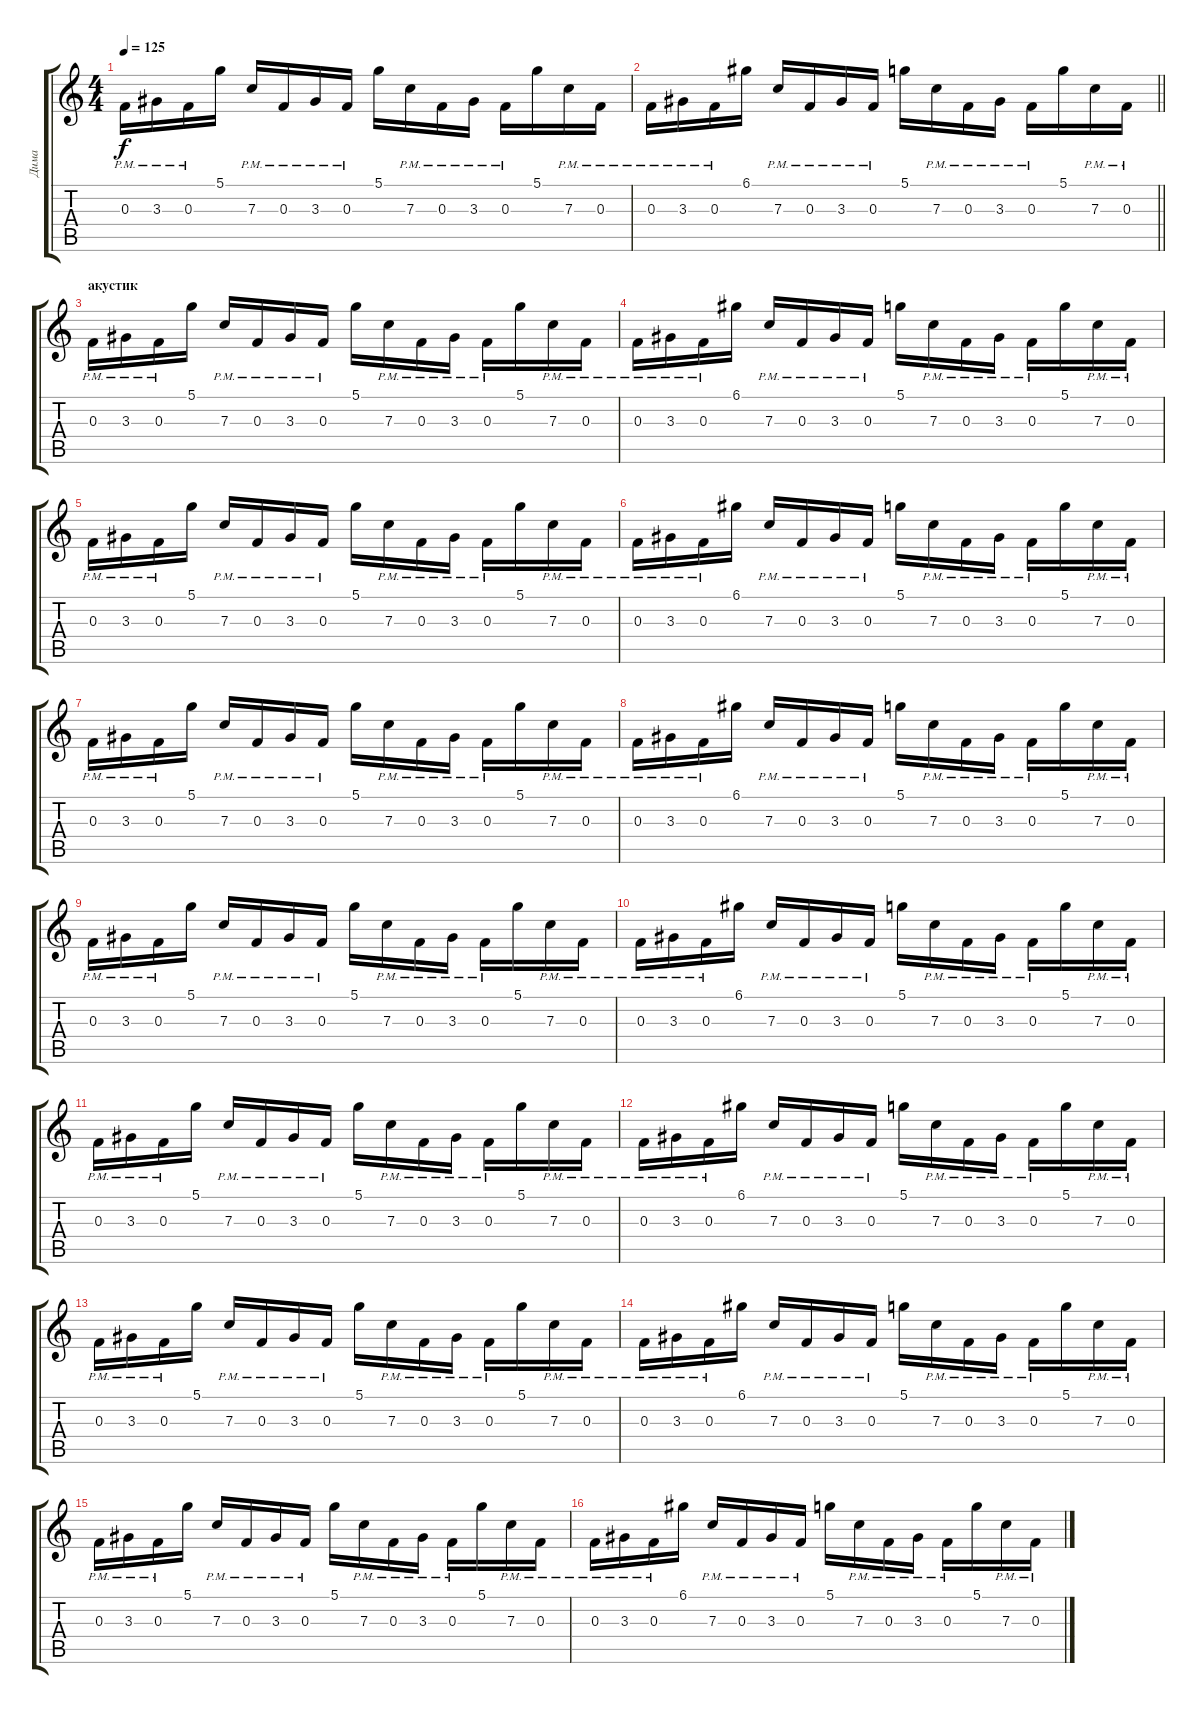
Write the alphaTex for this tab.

\track ("Дима" "Дима") {instrument distortionguitar}
\staff {score tabs}
\tuning (D4 A3 F3 C3 G2 C2) {hide}
\ts (4 4)
\tempo 125
\clef g2
\ks c
0.3{pm}.16{dy f} 3.3{pm}.16 0.3{pm}.16 5.1.16 7.3{pm}.16 0.3{pm}.16 3.3{pm}.16 0.3{pm}.16 5.1.16 7.3{pm}.16 0.3{pm}.16 3.3{pm}.16 0.3{pm}.16 5.1.16 7.3{pm}.16 0.3{pm}.16 |
\barLineRight lightlight
0.3{pm}.16 3.3{pm}.16 0.3{pm}.16 6.1.16 7.3{pm}.16 0.3{pm}.16 3.3{pm}.16 0.3{pm}.16 5.1.16 7.3{pm}.16 0.3{pm}.16 3.3{pm}.16 0.3{pm}.16 5.1.16 7.3{pm}.16 0.3{pm}.16 |
\section ("" "акустик")
0.3{pm}.16{instrument electricguitarmuted} 3.3{pm}.16 0.3{pm}.16 5.1.16 7.3{pm}.16 0.3{pm}.16 3.3{pm}.16 0.3{pm}.16 5.1.16 7.3{pm}.16 0.3{pm}.16 3.3{pm}.16 0.3{pm}.16 5.1.16 7.3{pm}.16 0.3{pm}.16 |
0.3{pm}.16 3.3{pm}.16 0.3{pm}.16 6.1.16 7.3{pm}.16 0.3{pm}.16 3.3{pm}.16 0.3{pm}.16 5.1.16 7.3{pm}.16 0.3{pm}.16 3.3{pm}.16 0.3{pm}.16 5.1.16 7.3{pm}.16 0.3{pm}.16 |
0.3{pm}.16 3.3{pm}.16 0.3{pm}.16 5.1.16 7.3{pm}.16 0.3{pm}.16 3.3{pm}.16 0.3{pm}.16 5.1.16 7.3{pm}.16 0.3{pm}.16 3.3{pm}.16 0.3{pm}.16 5.1.16 7.3{pm}.16 0.3{pm}.16 |
0.3{pm}.16 3.3{pm}.16 0.3{pm}.16 6.1.16 7.3{pm}.16 0.3{pm}.16 3.3{pm}.16 0.3{pm}.16 5.1.16 7.3{pm}.16 0.3{pm}.16 3.3{pm}.16 0.3{pm}.16 5.1.16 7.3{pm}.16 0.3{pm}.16 |
0.3{pm}.16 3.3{pm}.16 0.3{pm}.16 5.1.16 7.3{pm}.16 0.3{pm}.16 3.3{pm}.16 0.3{pm}.16 5.1.16 7.3{pm}.16 0.3{pm}.16 3.3{pm}.16 0.3{pm}.16 5.1.16 7.3{pm}.16 0.3{pm}.16 |
0.3{pm}.16 3.3{pm}.16 0.3{pm}.16 6.1.16 7.3{pm}.16 0.3{pm}.16 3.3{pm}.16 0.3{pm}.16 5.1.16 7.3{pm}.16 0.3{pm}.16 3.3{pm}.16 0.3{pm}.16 5.1.16 7.3{pm}.16 0.3{pm}.16 |
0.3{pm}.16 3.3{pm}.16 0.3{pm}.16 5.1.16 7.3{pm}.16 0.3{pm}.16 3.3{pm}.16 0.3{pm}.16 5.1.16 7.3{pm}.16 0.3{pm}.16 3.3{pm}.16 0.3{pm}.16 5.1.16 7.3{pm}.16 0.3{pm}.16 |
0.3{pm}.16 3.3{pm}.16 0.3{pm}.16 6.1.16 7.3{pm}.16 0.3{pm}.16 3.3{pm}.16 0.3{pm}.16 5.1.16 7.3{pm}.16 0.3{pm}.16 3.3{pm}.16 0.3{pm}.16 5.1.16 7.3{pm}.16 0.3{pm}.16 |
0.3{pm}.16{balance 16} 3.3{pm}.16 0.3{pm}.16 5.1.16 7.3{pm}.16 0.3{pm}.16 3.3{pm}.16 0.3{pm}.16 5.1.16 7.3{pm}.16 0.3{pm}.16 3.3{pm}.16 0.3{pm}.16 5.1.16 7.3{pm}.16 0.3{pm}.16 |
0.3{pm}.16 3.3{pm}.16 0.3{pm}.16 6.1.16 7.3{pm}.16 0.3{pm}.16 3.3{pm}.16 0.3{pm}.16 5.1.16 7.3{pm}.16 0.3{pm}.16 3.3{pm}.16 0.3{pm}.16 5.1.16 7.3{pm}.16 0.3{pm}.16 |
0.3{pm}.16 3.3{pm}.16 0.3{pm}.16 5.1.16 7.3{pm}.16 0.3{pm}.16 3.3{pm}.16 0.3{pm}.16 5.1.16 7.3{pm}.16 0.3{pm}.16 3.3{pm}.16 0.3{pm}.16 5.1.16 7.3{pm}.16 0.3{pm}.16 |
0.3{pm}.16 3.3{pm}.16 0.3{pm}.16 6.1.16 7.3{pm}.16 0.3{pm}.16 3.3{pm}.16 0.3{pm}.16 5.1.16 7.3{pm}.16 0.3{pm}.16 3.3{pm}.16 0.3{pm}.16 5.1.16 7.3{pm}.16 0.3{pm}.16 |
0.3{pm}.16 3.3{pm}.16 0.3{pm}.16 5.1.16 7.3{pm}.16 0.3{pm}.16 3.3{pm}.16 0.3{pm}.16 5.1.16 7.3{pm}.16 0.3{pm}.16 3.3{pm}.16 0.3{pm}.16 5.1.16 7.3{pm}.16 0.3{pm}.16 |
0.3{pm}.16 3.3{pm}.16 0.3{pm}.16 6.1.16 7.3{pm}.16 0.3{pm}.16 3.3{pm}.16 0.3{pm}.16 5.1.16 7.3{pm}.16 0.3{pm}.16 3.3{pm}.16 0.3{pm}.16 5.1.16 7.3{pm}.16 0.3{pm}.16
